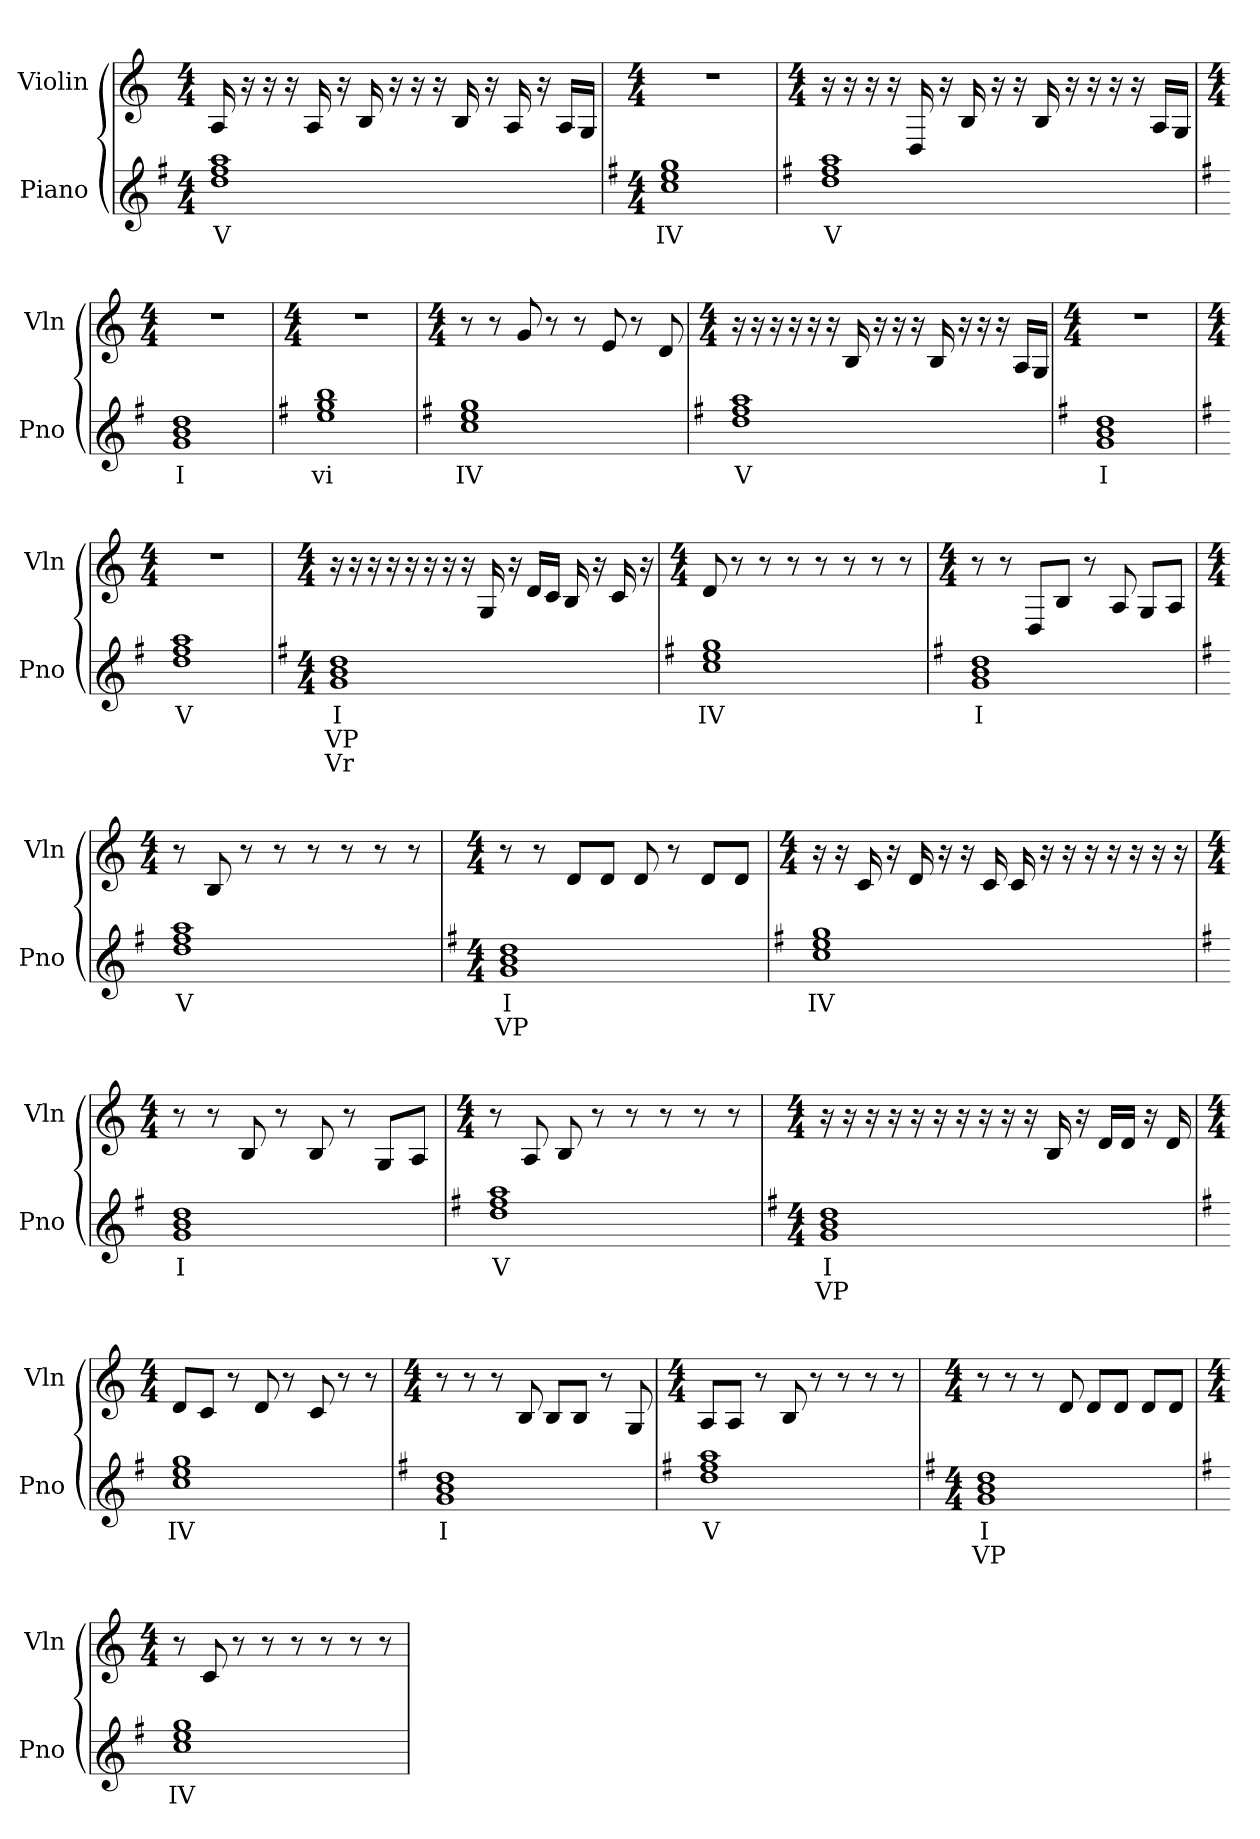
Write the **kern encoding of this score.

**kern	**text	**text	**text	**kern
*part2	*part2	*part2	*part2	*part1
*staff2	*staff2	*staff2	*staff2	*staff1
*I"Piano	*	*	*	*I"Violin
*I'Pno	*	*	*	*I'Vln
*k[f#]	*	*	*	*
*G:	*	*	*	*
*M4/4	*	*	*	*M4/4
=	=	=	=	=
1dd 1ff# 1aa	V	.	.	16A
.	.	.	.	16r
.	.	.	.	16r
.	.	.	.	16r
.	.	.	.	16A
.	.	.	.	16r
.	.	.	.	16B
.	.	.	.	16r
.	.	.	.	16r
.	.	.	.	16r
.	.	.	.	16B
.	.	.	.	16r
.	.	.	.	16A
.	.	.	.	16r
.	.	.	.	16ALL
.	.	.	.	16GJJ
=	=	=	=	=
*k[f#]	*	*	*	*
*G:	*	*	*	*
*M4/4	*	*	*	*M4/4
1cc 1ee 1gg	IV	.	.	1r
=	=	=	=	=
*k[f#]	*	*	*	*
*G:	*	*	*	*
*	*	*	*	*M4/4
1dd 1ff# 1aa	V	.	.	16r
.	.	.	.	16r
.	.	.	.	16r
.	.	.	.	16r
.	.	.	.	16D
.	.	.	.	16r
.	.	.	.	16B
.	.	.	.	16r
.	.	.	.	16r
.	.	.	.	16B
.	.	.	.	16r
.	.	.	.	16r
.	.	.	.	16r
.	.	.	.	16r
.	.	.	.	16ALL
.	.	.	.	16GJJ
=	=	=	=	=
*k[f#]	*	*	*	*
*G:	*	*	*	*
*	*	*	*	*M4/4
1g 1b 1dd	I	.	.	1r
=	=	=	=	=
*k[f#]	*	*	*	*
*G:	*	*	*	*
*	*	*	*	*M4/4
1ee 1gg 1bb	vi	.	.	1r
=	=	=	=	=
*k[f#]	*	*	*	*
*G:	*	*	*	*
*	*	*	*	*M4/4
1cc 1ee 1gg	IV	.	.	8r
.	.	.	.	8r
.	.	.	.	8g
.	.	.	.	8r
.	.	.	.	8r
.	.	.	.	8e
.	.	.	.	8r
.	.	.	.	8d
=	=	=	=	=
*k[f#]	*	*	*	*
*G:	*	*	*	*
*	*	*	*	*M4/4
1dd 1ff# 1aa	V	.	.	16r
.	.	.	.	16r
.	.	.	.	16r
.	.	.	.	16r
.	.	.	.	16r
.	.	.	.	16r
.	.	.	.	16B
.	.	.	.	16r
.	.	.	.	16r
.	.	.	.	16r
.	.	.	.	16B
.	.	.	.	16r
.	.	.	.	16r
.	.	.	.	16r
.	.	.	.	16ALL
.	.	.	.	16GJJ
=	=	=	=	=
*k[f#]	*	*	*	*
*G:	*	*	*	*
*	*	*	*	*M4/4
1g 1b 1dd	I	.	.	1r
=	=	=	=	=
*k[f#]	*	*	*	*
*G:	*	*	*	*
*	*	*	*	*M4/4
1dd 1ff# 1aa	V	.	.	1r
=	=	=	=	=
*k[f#]	*	*	*	*
*G:	*	*	*	*
*M4/4	*	*	*	*M4/4
1g 1b 1dd	I	VP	Vr	16r
.	.	.	.	16r
.	.	.	.	16r
.	.	.	.	16r
.	.	.	.	16r
.	.	.	.	16r
.	.	.	.	16r
.	.	.	.	16r
.	.	.	.	16G
.	.	.	.	16r
.	.	.	.	16dLL
.	.	.	.	16cJJ
.	.	.	.	16B
.	.	.	.	16r
.	.	.	.	16c
.	.	.	.	16r
=	=	=	=	=
*k[f#]	*	*	*	*
*G:	*	*	*	*
*	*	*	*	*M4/4
1cc 1ee 1gg	IV	.	.	8d
.	.	.	.	8r
.	.	.	.	8r
.	.	.	.	8r
.	.	.	.	8r
.	.	.	.	8r
.	.	.	.	8r
.	.	.	.	8r
=	=	=	=	=
*k[f#]	*	*	*	*
*G:	*	*	*	*
*	*	*	*	*M4/4
1g 1b 1dd	I	.	.	8r
.	.	.	.	8r
.	.	.	.	8DL
.	.	.	.	8BJ
.	.	.	.	8r
.	.	.	.	8A
.	.	.	.	8GL
.	.	.	.	8AJ
=	=	=	=	=
*k[f#]	*	*	*	*
*G:	*	*	*	*
*	*	*	*	*M4/4
1dd 1ff# 1aa	V	.	.	8r
.	.	.	.	8B
.	.	.	.	8r
.	.	.	.	8r
.	.	.	.	8r
.	.	.	.	8r
.	.	.	.	8r
.	.	.	.	8r
=	=	=	=	=
*k[f#]	*	*	*	*
*G:	*	*	*	*
*M4/4	*	*	*	*M4/4
1g 1b 1dd	I	VP	.	8r
.	.	.	.	8r
.	.	.	.	8dL
.	.	.	.	8dJ
.	.	.	.	8d
.	.	.	.	8r
.	.	.	.	8dL
.	.	.	.	8dJ
=	=	=	=	=
*k[f#]	*	*	*	*
*G:	*	*	*	*
*	*	*	*	*M4/4
1cc 1ee 1gg	IV	.	.	16r
.	.	.	.	16r
.	.	.	.	16c
.	.	.	.	16r
.	.	.	.	16d
.	.	.	.	16r
.	.	.	.	16r
.	.	.	.	16c
.	.	.	.	16c
.	.	.	.	16r
.	.	.	.	16r
.	.	.	.	16r
.	.	.	.	16r
.	.	.	.	16r
.	.	.	.	16r
.	.	.	.	16r
=	=	=	=	=
*k[f#]	*	*	*	*
*G:	*	*	*	*
*	*	*	*	*M4/4
1g 1b 1dd	I	.	.	8r
.	.	.	.	8r
.	.	.	.	8B
.	.	.	.	8r
.	.	.	.	8B
.	.	.	.	8r
.	.	.	.	8GL
.	.	.	.	8AJ
=	=	=	=	=
*k[f#]	*	*	*	*
*G:	*	*	*	*
*	*	*	*	*M4/4
1dd 1ff# 1aa	V	.	.	8r
.	.	.	.	8A
.	.	.	.	8B
.	.	.	.	8r
.	.	.	.	8r
.	.	.	.	8r
.	.	.	.	8r
.	.	.	.	8r
=	=	=	=	=
*k[f#]	*	*	*	*
*G:	*	*	*	*
*M4/4	*	*	*	*M4/4
1g 1b 1dd	I	VP	.	16r
.	.	.	.	16r
.	.	.	.	16r
.	.	.	.	16r
.	.	.	.	16r
.	.	.	.	16r
.	.	.	.	16r
.	.	.	.	16r
.	.	.	.	16r
.	.	.	.	16r
.	.	.	.	16B
.	.	.	.	16r
.	.	.	.	16dLL
.	.	.	.	16dJJ
.	.	.	.	16r
.	.	.	.	16d
=	=	=	=	=
*k[f#]	*	*	*	*
*G:	*	*	*	*
*	*	*	*	*M4/4
1cc 1ee 1gg	IV	.	.	8dL
.	.	.	.	8cJ
.	.	.	.	8r
.	.	.	.	8d
.	.	.	.	8r
.	.	.	.	8c
.	.	.	.	8r
.	.	.	.	8r
=	=	=	=	=
*k[f#]	*	*	*	*
*G:	*	*	*	*
*	*	*	*	*M4/4
1g 1b 1dd	I	.	.	8r
.	.	.	.	8r
.	.	.	.	8r
.	.	.	.	8B
.	.	.	.	8BL
.	.	.	.	8BJ
.	.	.	.	8r
.	.	.	.	8G
=	=	=	=	=
*k[f#]	*	*	*	*
*G:	*	*	*	*
*	*	*	*	*M4/4
1dd 1ff# 1aa	V	.	.	8AL
.	.	.	.	8AJ
.	.	.	.	8r
.	.	.	.	8B
.	.	.	.	8r
.	.	.	.	8r
.	.	.	.	8r
.	.	.	.	8r
=	=	=	=	=
*k[f#]	*	*	*	*
*G:	*	*	*	*
*M4/4	*	*	*	*M4/4
1g 1b 1dd	I	VP	.	8r
.	.	.	.	8r
.	.	.	.	8r
.	.	.	.	8d
.	.	.	.	8dL
.	.	.	.	8dJ
.	.	.	.	8dL
.	.	.	.	8dJ
=	=	=	=	=
*k[f#]	*	*	*	*
*G:	*	*	*	*
*	*	*	*	*M4/4
1cc 1ee 1gg	IV	.	.	8r
.	.	.	.	8c
.	.	.	.	8r
.	.	.	.	8r
.	.	.	.	8r
.	.	.	.	8r
.	.	.	.	8r
.	.	.	.	8r
=	=	=	=	=
*-	*-	*-	*-	*-
